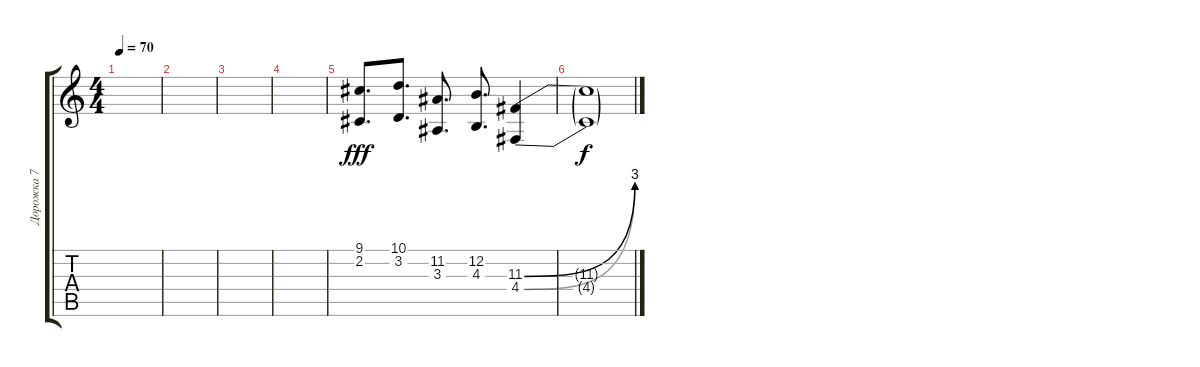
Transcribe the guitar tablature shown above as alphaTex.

\track ("Дорожка 7" "Дорожка 7") {instrument stringensemble1}
\staff {score tabs}
\tuning (E4 B3 G3 D3 A2 E2) {hide}
\ts (4 4)
\tempo 70
\clef g2
\ks c
|
|
|
|
(9.1 2.2).8{d dy fff instrument stringensemble1} (10.1 3.2).8{d} (11.2 3.3).8{d} (12.2 4.3).8{d} (11.3{be (bend 0 0 60 12)} 4.4{be (bend 0 0 60 12)}).4 |
(11.3{t} 4.4{t}).1{dy f}
